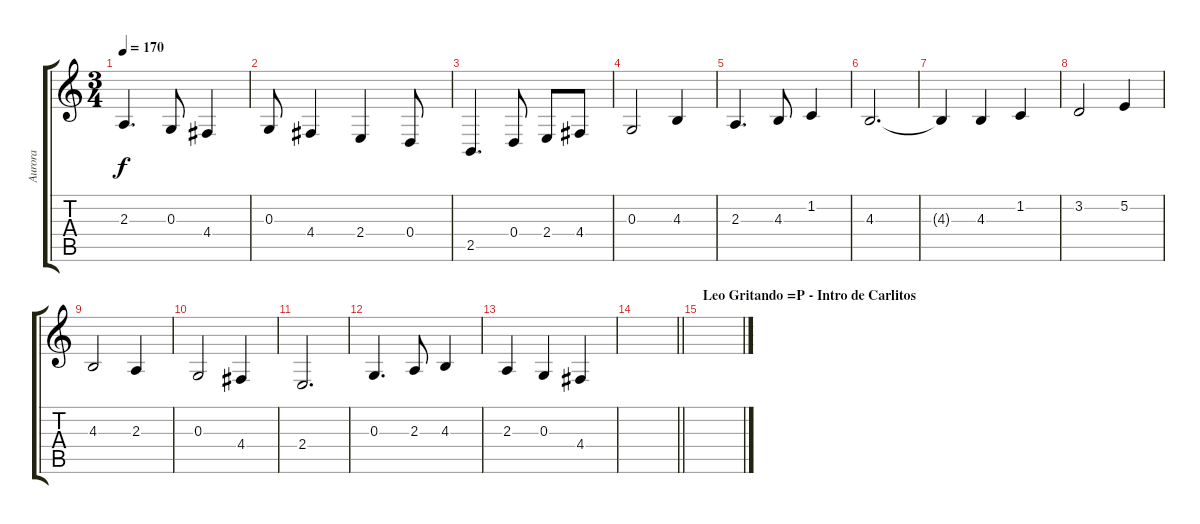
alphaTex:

\track ("Aurora" "Aurora") {instrument englishhorn}
\staff {score tabs}
\tuning (E4 B3 G3 D3 A2 E2) {hide}
\ts (3 4)
\tempo 170
\clef g2
\ks c
2.3.4{d dy f} 0.3.8 4.4.4 |
0.3.8 4.4.4 2.4.4 0.4.8 |
2.5.4{d} 0.4.8 2.4.8 4.4.8 |
0.3.2 4.3.4 |
2.3.4{d} 4.3.8 1.2.4 |
4.3.2{d} |
4.3{t}.4 4.3.4 1.2.4 |
3.2.2 5.2.4 |
4.3.2 2.3.4 |
0.3.2 4.4.4 |
2.4.2{d} |
0.3.4{d} 2.3.8 4.3.4 |
2.3.4 0.3.4 4.4.4 |
\barLineRight lightlight
|
\section ("" "Leo Gritando =P - Intro de Carlitos")
